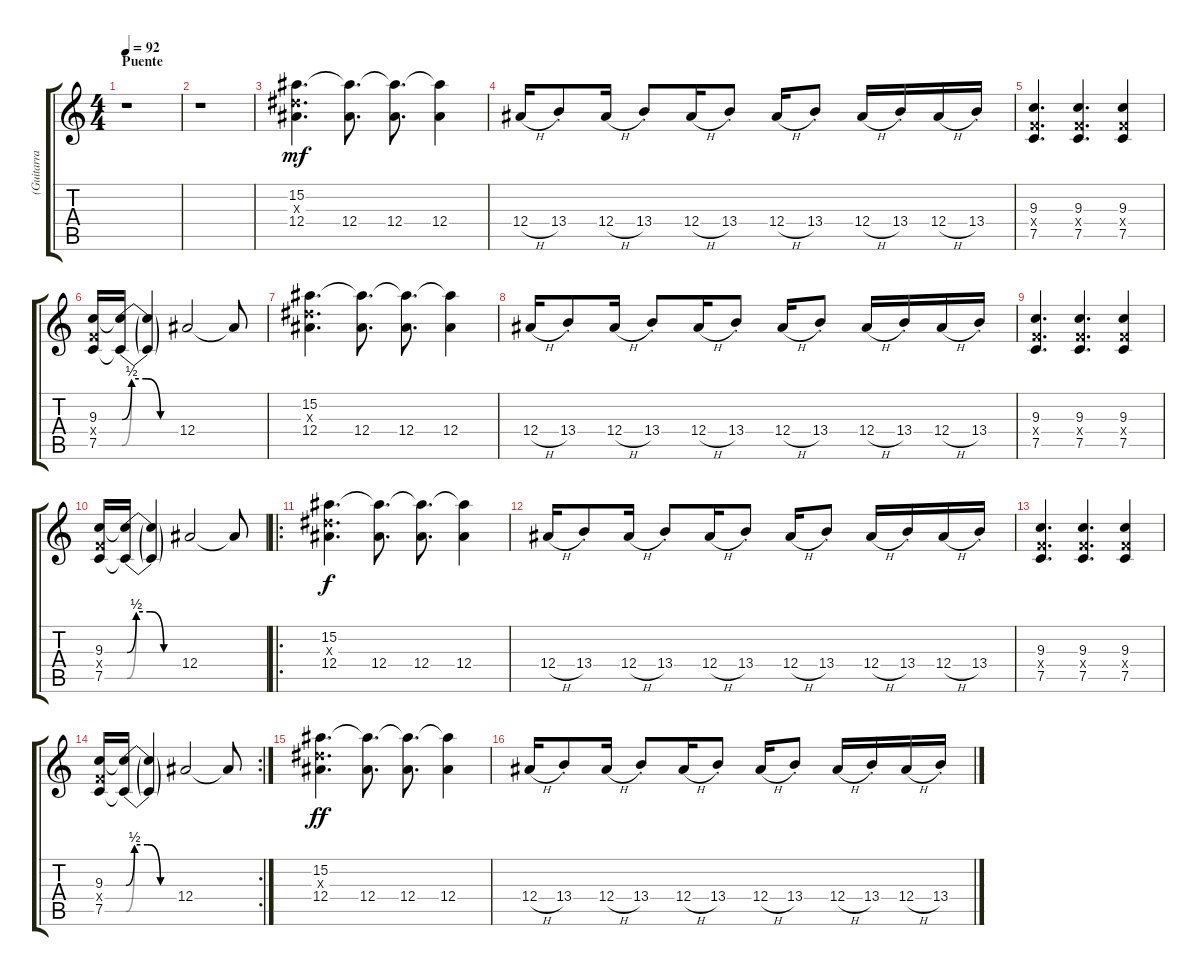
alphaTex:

\track ("(Guitarra extra)" "(Guitarra ") {instrument overdrivenguitar}
\staff {score tabs}
\tuning (C4 G3 Eb3 Bb2 F2 C2) {hide}
\ts (4 4)
\section ("" "Puente")
\tempo 92
\clef g2
\ks c
r.1{dy f} |
r.1 |
(15.2 12.3{x} 12.4).4{d dy mf} (15.2{t} 12.4).8{d} (15.2{t} 12.4).8{d} (15.2{t} 12.4).4 |
12.4{h}.16 13.4{st}.8 12.4{h}.16 13.4{st}.8 12.4{h}.16 13.4{st}.8 12.4{h}.16 13.4{st}.8 12.4{h}.16 13.4{st}.16 12.4{h}.16 13.4{st}.16 |
(9.3 7.4{x} 7.5).4{d} (9.3 7.4{x} 7.5).4{d} (9.3 7.4{x} 7.5).4 |
(9.3 7.4{x} 7.5).16 (9.3{be (custom 0 0 10 2 25 2 40 0 60 0) t} 7.5{be (custom 0 0 10 2 25 2 40 0 60 0) t}).16 (9.3{t} 7.5{t}).4 12.4.2 12.4{t}.8 |
(15.2 12.3{x} 12.4).4{d} (15.2{t} 12.4).8{d} (15.2{t} 12.4).8{d} (15.2{t} 12.4).4 |
12.4{h}.16 13.4{st}.8 12.4{h}.16 13.4{st}.8 12.4{h}.16 13.4{st}.8 12.4{h}.16 13.4{st}.8 12.4{h}.16 13.4{st}.16 12.4{h}.16 13.4{st}.16 |
(9.3 7.4{x} 7.5).4{d} (9.3 7.4{x} 7.5).4{d} (9.3 7.4{x} 7.5).4 |
(9.3 7.4{x} 7.5).16 (9.3{be (custom 0 0 10 2 25 2 40 0 60 0) t} 7.5{be (custom 0 0 10 2 25 2 40 0 60 0) t}).16 (9.3{t} 7.5{t}).4 12.4.2 12.4{t}.8 |
\ro
(15.2 12.3{x} 12.4).4{d dy f} (15.2{t} 12.4).8{d} (15.2{t} 12.4).8{d} (15.2{t} 12.4).4 |
12.4{h}.16 13.4{st}.8 12.4{h}.16 13.4{st}.8 12.4{h}.16 13.4{st}.8 12.4{h}.16 13.4{st}.8 12.4{h}.16 13.4{st}.16 12.4{h}.16 13.4{st}.16 |
(9.3 7.4{x} 7.5).4{d} (9.3 7.4{x} 7.5).4{d} (9.3 7.4{x} 7.5).4 |
\rc 2
(9.3 7.4{x} 7.5).16 (9.3{be (custom 0 0 10 2 25 2 40 0 60 0) t} 7.5{be (custom 0 0 10 2 25 2 40 0 60 0) t}).16 (9.3{t} 7.5{t}).4 12.4.2 12.4{t}.8 |
(15.2 12.3{x} 12.4).4{d dy ff} (15.2{t} 12.4).8{d} (15.2{t} 12.4).8{d} (15.2{t} 12.4).4 |
12.4{h}.16 13.4{st}.8 12.4{h}.16 13.4{st}.8 12.4{h}.16 13.4{st}.8 12.4{h}.16 13.4{st}.8 12.4{h}.16 13.4{st}.16 12.4{h}.16 13.4{st}.16
